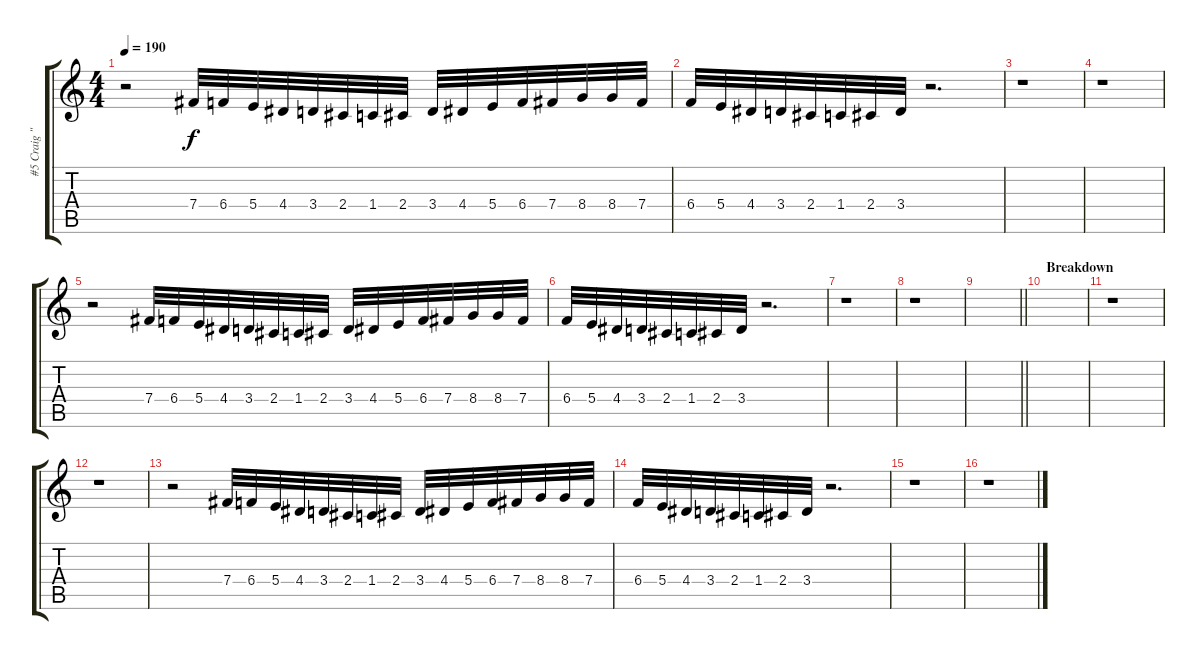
\track ("#5 Craig \"133\" Jones" "#5 Craig \"") {instrument overdrivenguitar}
\staff {score tabs}
\tuning (Db4 Ab3 E3 B2 Gb2 B1) {hide}
\ts (4 4)
\tempo 190
\clef g2
\ks c
r.2{dy f} 7.4.32 6.4.32 5.4.32 4.4.32 3.4.32 2.4.32 1.4.32 2.4.32 3.4.32 4.4.32 5.4.32 6.4.32 7.4.32 8.4.32 8.4.32 7.4.32 |
6.4.32 5.4.32 4.4.32 3.4.32 2.4.32 1.4.32 2.4.32 3.4.32 r.2{d} |
r.1 |
r.1 |
r.2 7.4.32 6.4.32 5.4.32 4.4.32 3.4.32 2.4.32 1.4.32 2.4.32 3.4.32 4.4.32 5.4.32 6.4.32 7.4.32 8.4.32 8.4.32 7.4.32 |
6.4.32 5.4.32 4.4.32 3.4.32 2.4.32 1.4.32 2.4.32 3.4.32 r.2{d} |
r.1 |
r.1 |
\barLineRight lightlight
|
\section ("" "Breakdown")
|
r.1 |
r.1 |
r.2 7.4.32 6.4.32 5.4.32 4.4.32 3.4.32 2.4.32 1.4.32 2.4.32 3.4.32 4.4.32 5.4.32 6.4.32 7.4.32 8.4.32 8.4.32 7.4.32 |
6.4.32 5.4.32 4.4.32 3.4.32 2.4.32 1.4.32 2.4.32 3.4.32 r.2{d} |
r.1 |
r.1
